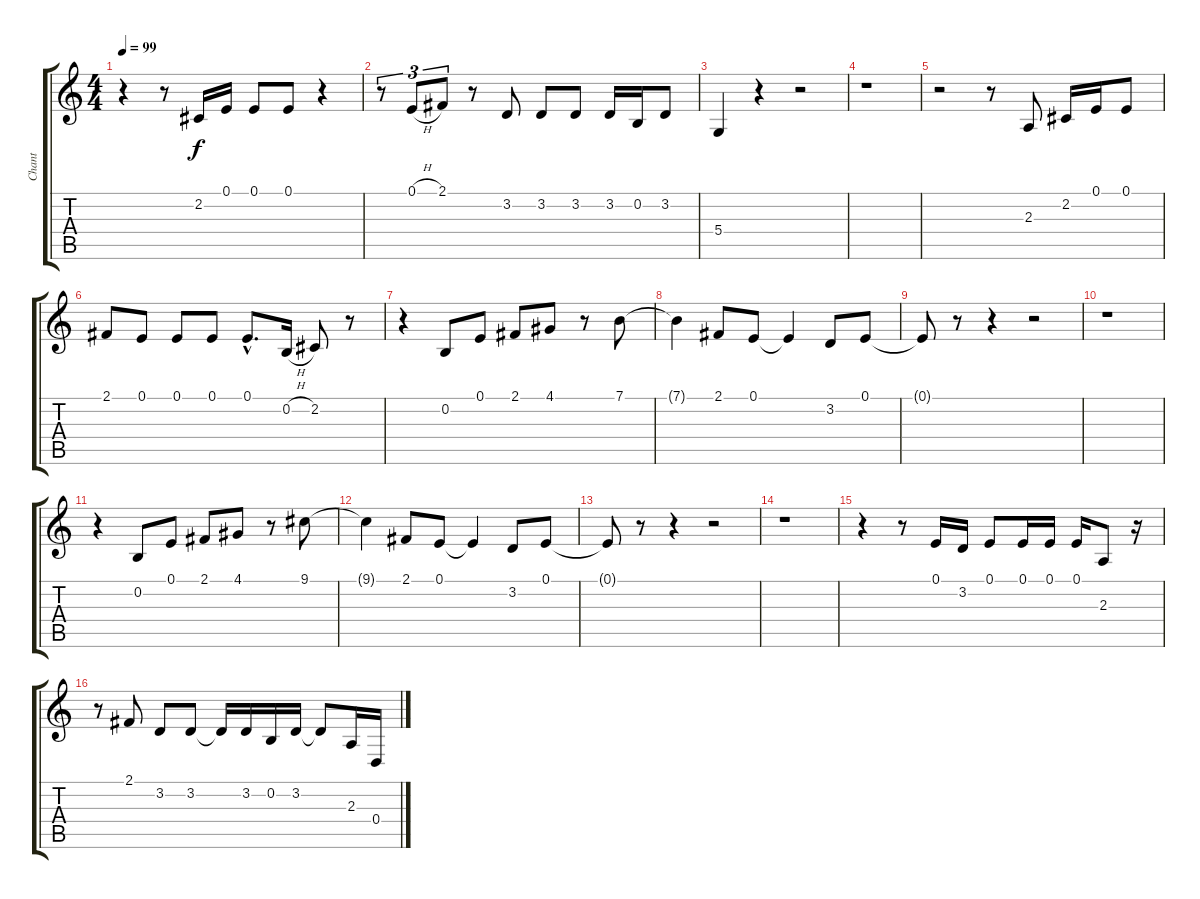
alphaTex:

\track ("Chant" "Chant") {instrument oboe}
\staff {score tabs}
\tuning (E4 B3 G3 D3 A2 E2) {hide}
\ts (4 4)
\tempo 99
\clef g2
\ks c
r.4{dy mp} r.8 2.2.16{dy f} 0.1.16 0.1.8 0.1.8 r.4 |
r.8{tu (3 2)} 0.1{h}.8{tu (3 2)} 2.1.8{tu (3 2)} r.8 3.2.8 3.2.8 3.2.8 3.2.16 0.2.16 3.2.8 |
5.4.4 r.4 r.2 |
r.1 |
r.2 r.8 2.3.8 2.2.16 0.1.16 0.1.8 |
2.1.8 0.1.8 0.1.8 0.1.8 0.1{hac}.8{d} 0.2{h}.16 2.2.8 r.8 |
r.4 0.2.8 0.1.8 2.1.8 4.1.8 r.8 7.1.8 |
7.1{t}.4 2.1.8 0.1.8 0.1{t}.4 3.2.8 0.1.8 |
0.1{t}.8 r.8 r.4 r.2 |
r.1 |
r.4 0.2.8 0.1.8 2.1.8 4.1.8 r.8 9.1.8 |
9.1{t}.4 2.1.8 0.1.8 0.1{t}.4 3.2.8 0.1.8 |
0.1{t}.8 r.8 r.4 r.2 |
r.1 |
r.4 r.8 0.1.16 3.2.16 0.1.8 0.1.16 0.1.16 0.1.16 2.3.8 r.16 |
r.8 2.1.8 3.2.8 3.2.8 3.2{t}.16 3.2.16 0.2.16 3.2.16 3.2{t}.8 2.3.16 0.4.16
